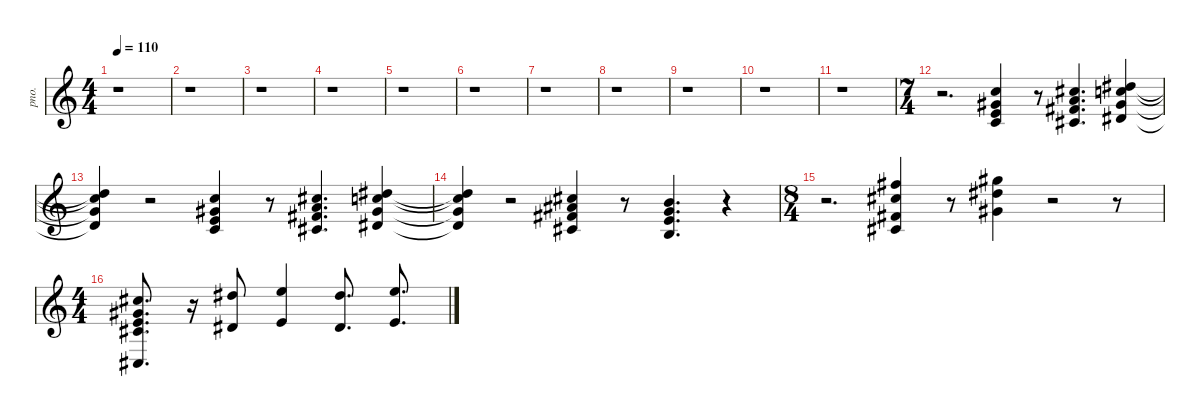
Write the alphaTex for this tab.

\defaultSystemsLayout 4
\hideDynamics
\bracketExtendMode nobrackets
\otherSystemsTrackNameOrientation horizontal
\track ("Piano" "pno.") {instrument acousticgrandpiano}
\staff {score}
\tuning (E4 B3 G3 D3 A2 E2)
\ts (4 4)
\tempo 110
\clef g2
\ks c
r.1{dy f beam Down} |
r.1{beam Down} |
r.1{beam Down} |
r.1{beam Down} |
r.1{beam Down} |
r.1{beam Down} |
r.1{beam Down} |
r.1{beam Down} |
r.1{beam Down} |
r.1{beam Down} |
r.1{beam Down} |
\ts (7 4)
\beaming (8 6 4 4)
r.2{d beam Down} (8.1 9.2{acc #} 9.3 10.4).4{beam Up} r.8{beam Up} (9.1{acc #} 10.2 11.3{acc #} 11.4{acc #}).4{d beam Up} (11.1{acc #} 13.2 13.3{acc #} 13.4{acc #}).4{beam Up} |
(11.1{t acc #} 13.2{t} 13.3{t acc #} 13.4{t acc #}).4{beam Up} r.2{beam Up} (8.1 9.2{acc #} 9.3 10.4).4{beam Up} r.8{beam Up} (9.1{acc #} 10.2 11.3{acc #} 11.4{acc #}).4{d beam Up} (11.1{acc #} 13.2 13.3{acc #} 13.4{acc #}).4{beam Up} |
(11.1{t acc #} 13.2{t} 13.3{t acc #} 13.4{t acc #}).4{beam Up} r.2{beam Up} (9.1{acc #} 11.2{acc #} 11.3{acc #} 11.4{acc #}).4{beam Up} r.8{beam Up} (7.1 8.2 9.3 9.4).4{d beam Up} r.4{beam Up} |
\ts (8 4)
\beaming (8 4 4 4 4)
r.2{d beam Down} (14.1{acc #} 14.2{acc #} 11.3{acc #} 11.4{acc #}).4{beam Up} r.8{beam Up} (16.1{acc #} 16.2{acc #} 13.3{acc #}).4{beam Down} r.2{beam Down} r.8{beam Down} |
\ts (4 4)
\beaming (8 2 2 2 2)
(9.1{acc #} 9.2{acc #} 9.3 11.4{acc #} 9.6{acc #}).8{d beam Up} r.16{beam Up} (11.1{acc #} 13.4{acc #}).8{beam Up} (12.1 14.4).4{beam Up} (11.1{acc #} 13.4{acc #}).8{d beam Up} (12.1 14.4).8{d beam Up}
